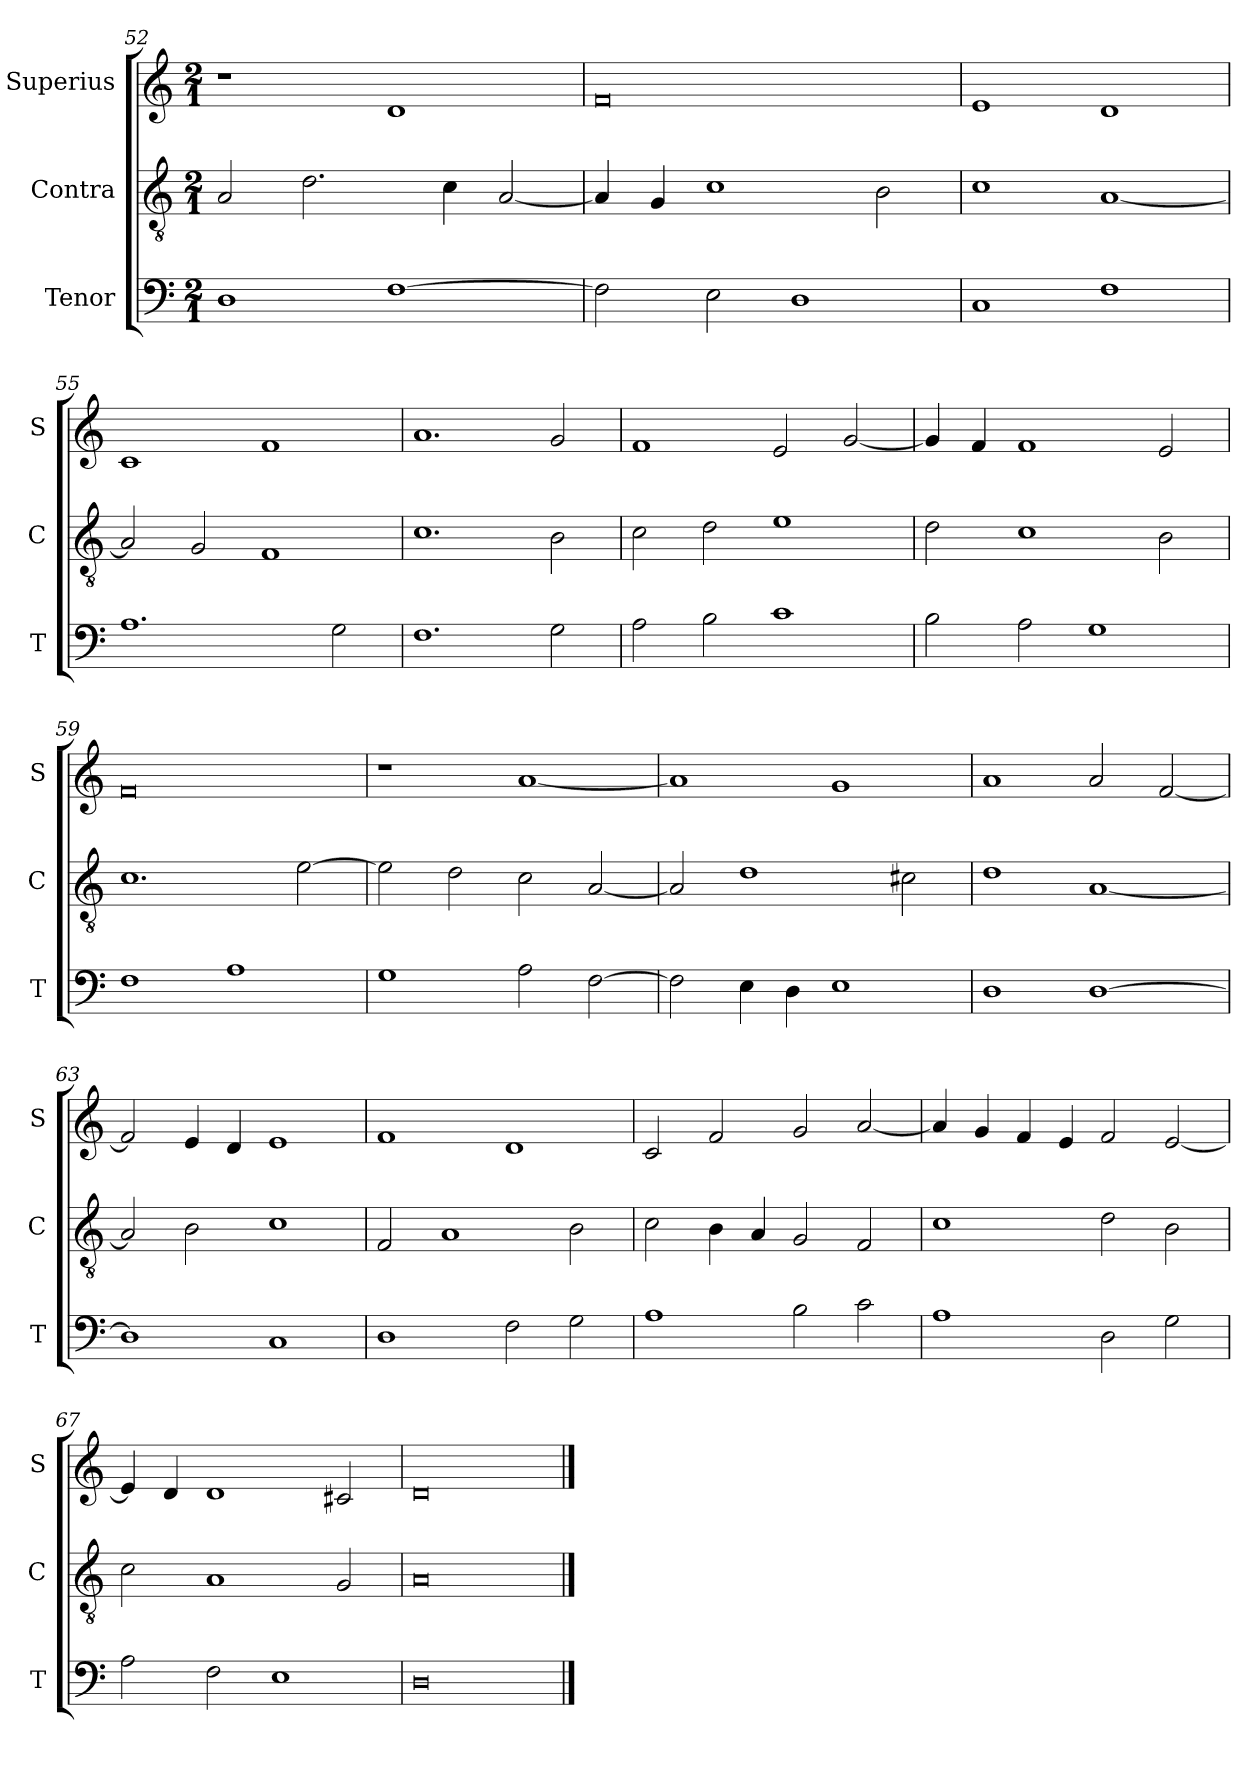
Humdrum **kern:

**kern	**kern	**kern
*part3	*part2	*part1
*staff3	*staff2	*staff1
*I"Tenor	*I"Contra	*I"Superius
*I'T	*I'C	*I'S
*clefF4	*clefGv2	*clefG2
*k[]	*k[]	*k[]
*M2/1	*M2/1	*M2/1
=52	=52	=52
1D	2A/	1r
.	2.d\	.
[1F	.	1d
.	4c\	.
.	[2A/	.
=53	=53	=53
2F\]	4A/]	0f
.	4G/	.
2E\	1c	.
1D	.	.
.	2B\	.
=54	=54	=54
1C	1c	1e
1F	[1A	1d
=55	=55	=55
1.A	2A/]	1c
.	2G/	.
.	1F	1f
2G\	.	.
=56	=56	=56
1.F	1.c	1.a
2G\	2B\	2g/
=57	=57	=57
2A\	2c\	1f
2B\	2d\	.
1c	1e	2e/
.	.	[2g/
=58	=58	=58
2B\	2d\	4g/]
.	.	4f/
2A\	1c	1f
1G	.	.
.	2B\	2e/
=59	=59	=59
1F	1.c	0f
1A	.	.
.	[2e\	.
=60	=60	=60
1G	2e\]	1r
.	2d\	.
2A\	2c\	[1a
[2F\	[2A/	.
=61	=61	=61
2F\]	2A/]	1a]
4E\	1d	.
4D\	.	.
1E	.	1g
.	2c#X\	.
=62	=62	=62
1D	1d	1a
[1D	[1A	2a/
.	.	[2f/
=63	=63	=63
1D]	2A/]	2f/]
.	2B\	4e/
.	.	4d/
1C	1c	1e
=64	=64	=64
1D	2F/	1f
.	1A	.
2F\	.	1d
2G\	2B\	.
=65	=65	=65
1A	2c\	2c/
.	4B\	2f/
.	4A/	.
2B\	2G/	2g/
2c\	2F/	[2a/
=66	=66	=66
1A	1c	4a/]
.	.	4g/
.	.	4f/
.	.	4e/
2D\	2d\	2f/
2G\	2B\	[2e/
=67	=67	=67
2A\	2c\	4e/]
.	.	4d/
2F\	1A	1d
1E	.	.
.	2G/	2c#X/
=68	=68	=68
0D	0A	0d
==	==	==
*-	*-	*-
